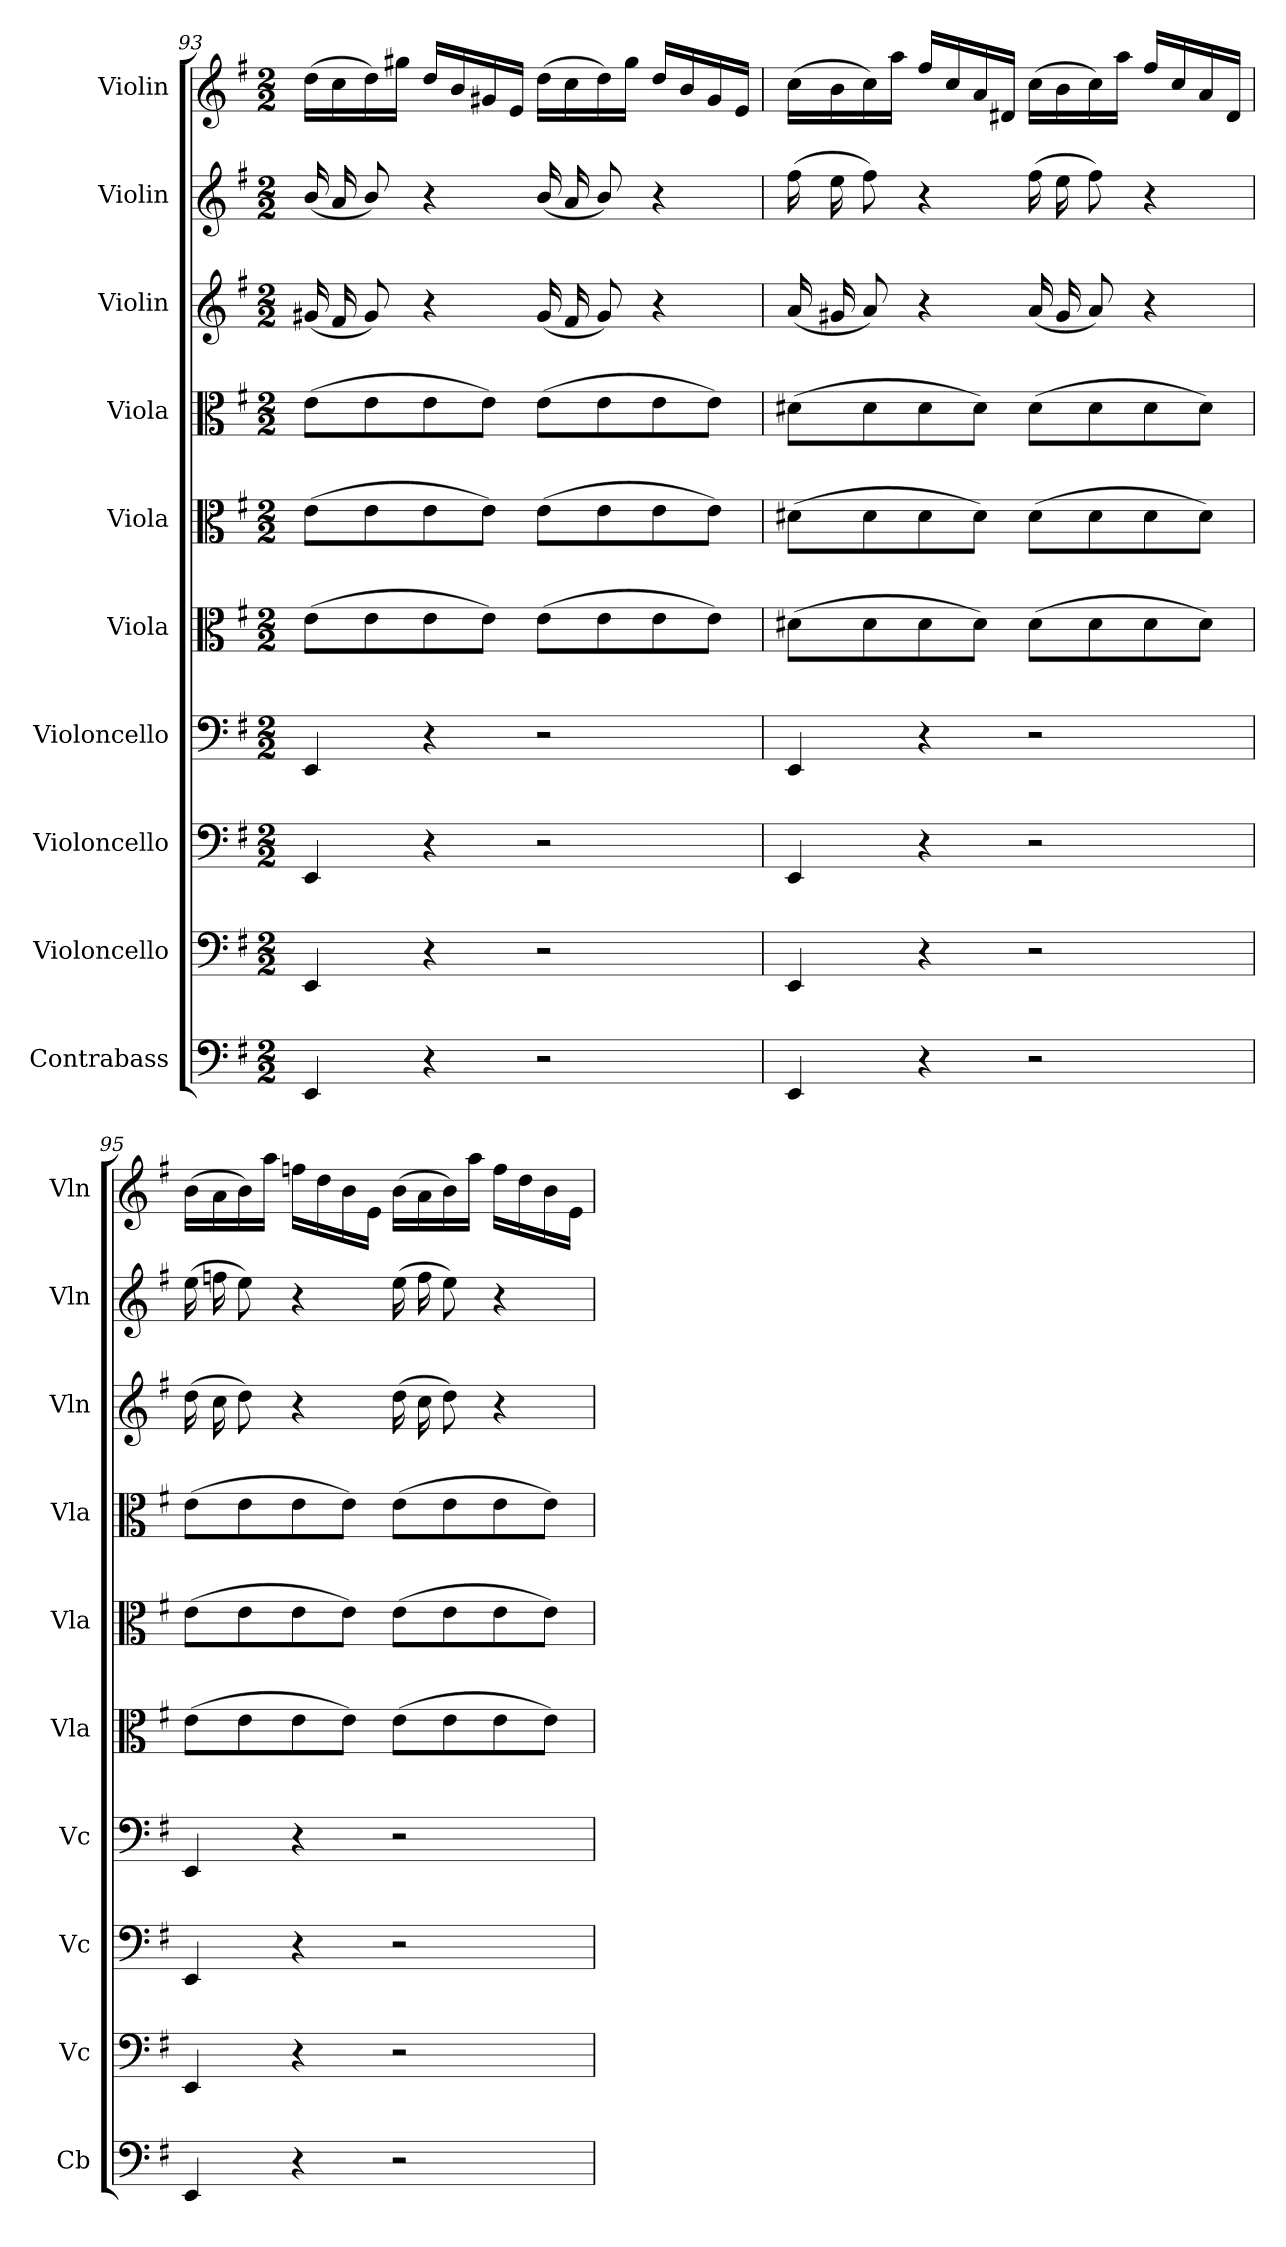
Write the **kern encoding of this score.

**kern	**kern	**kern	**kern	**kern	**kern	**kern	**kern	**kern	**kern
*part10	*part9	*part8	*part7	*part6	*part5	*part4	*part3	*part2	*part1
*staff10	*staff9	*staff8	*staff7	*staff6	*staff5	*staff4	*staff3	*staff2	*staff1
*I"Contrabass	*I"Violoncello	*I"Violoncello	*I"Violoncello	*I"Viola	*I"Viola	*I"Viola	*I"Violin	*I"Violin	*I"Violin
*I'Cb	*I'Vc	*I'Vc	*I'Vc	*I'Vla	*I'Vla	*I'Vla	*I'Vln	*I'Vln	*I'Vln
*clefF4	*clefF4	*clefF4	*clefF4	*clefC3	*clefC3	*clefC3	*clefG2	*clefG2	*clefG2
*k[f#]	*k[f#]	*k[f#]	*k[f#]	*k[f#]	*k[f#]	*k[f#]	*k[f#]	*k[f#]	*k[f#]
*G:	*G:	*G:	*G:	*G:	*G:	*G:	*G:	*G:	*G:
*M2/2	*M2/2	*M2/2	*M2/2	*M2/2	*M2/2	*M2/2	*M2/2	*M2/2	*M2/2
=93	=93	=93	=93	=93	=93	=93	=93	=93	=93
4EE/	4EE/	4EE/	4EE/	(8e\L	(8e\L	(8e\L	(16g#X/	(16b/	(16dd\LL
.	.	.	.	.	.	.	16f#/	16a/	16cc\
.	.	.	.	8e\	8e\	8e\	8g#/)	8b/)	16dd\)
.	.	.	.	.	.	.	.	.	16gg#X\JJ
4r	4r	4r	4r	8e\	8e\	8e\	4r	4r	16dd/LL
.	.	.	.	.	.	.	.	.	16b/
.	.	.	.	8e\J)	8e\J)	8e\J)	.	.	16g#X/
.	.	.	.	.	.	.	.	.	16e/JJ
2r	2r	2r	2r	(8e\L	(8e\L	(8e\L	(16g#/	(16b/	(16dd\LL
.	.	.	.	.	.	.	16f#/	16a/	16cc\
.	.	.	.	8e\	8e\	8e\	8g#/)	8b/)	16dd\)
.	.	.	.	.	.	.	.	.	16gg#\JJ
.	.	.	.	8e\	8e\	8e\	4r	4r	16dd/LL
.	.	.	.	.	.	.	.	.	16b/
.	.	.	.	8e\J)	8e\J)	8e\J)	.	.	16g#/
.	.	.	.	.	.	.	.	.	16e/JJ
=94	=94	=94	=94	=94	=94	=94	=94	=94	=94
4EE/	4EE/	4EE/	4EE/	(8d#X\L	(8d#X\L	(8d#X\L	(16a/	(16ff#\	(16cc\LL
.	.	.	.	.	.	.	16g#X/	16ee\	16b\
.	.	.	.	8d#\	8d#\	8d#\	8a/)	8ff#\)	16cc\)
.	.	.	.	.	.	.	.	.	16aa\JJ
4r	4r	4r	4r	8d#\	8d#\	8d#\	4r	4r	16ff#/LL
.	.	.	.	.	.	.	.	.	16cc/
.	.	.	.	8d#\J)	8d#\J)	8d#\J)	.	.	16a/
.	.	.	.	.	.	.	.	.	16d#X/JJ
2r	2r	2r	2r	(8d#\L	(8d#\L	(8d#\L	(16a/	(16ff#\	(16cc\LL
.	.	.	.	.	.	.	16g#/	16ee\	16b\
.	.	.	.	8d#\	8d#\	8d#\	8a/)	8ff#\)	16cc\)
.	.	.	.	.	.	.	.	.	16aa\JJ
.	.	.	.	8d#\	8d#\	8d#\	4r	4r	16ff#/LL
.	.	.	.	.	.	.	.	.	16cc/
.	.	.	.	8d#\J)	8d#\J)	8d#\J)	.	.	16a/
.	.	.	.	.	.	.	.	.	16d#/JJ
=95	=95	=95	=95	=95	=95	=95	=95	=95	=95
4EE/	4EE/	4EE/	4EE/	(8e\L	(8e\L	(8e\L	(16dd\	(16ee\	(16b\LL
.	.	.	.	.	.	.	16cc\	16ffn\	16a\
.	.	.	.	8e\	8e\	8e\	8dd\)	8ee\)	16b\)
.	.	.	.	.	.	.	.	.	16aa\JJ
4r	4r	4r	4r	8e\	8e\	8e\	4r	4r	16ffn\LL
.	.	.	.	.	.	.	.	.	16dd\
.	.	.	.	8e\J)	8e\J)	8e\J)	.	.	16b\
.	.	.	.	.	.	.	.	.	16e\JJ
2r	2r	2r	2r	(8e\L	(8e\L	(8e\L	(16dd\	(16ee\	(16b\LL
.	.	.	.	.	.	.	16cc\	16ff\	16a\
.	.	.	.	8e\	8e\	8e\	8dd\)	8ee\)	16b\)
.	.	.	.	.	.	.	.	.	16aa\JJ
.	.	.	.	8e\	8e\	8e\	4r	4r	16ff\LL
.	.	.	.	.	.	.	.	.	16dd\
.	.	.	.	8e\J)	8e\J)	8e\J)	.	.	16b\
.	.	.	.	.	.	.	.	.	16e\JJ
=	=	=	=	=	=	=	=	=	=
*-	*-	*-	*-	*-	*-	*-	*-	*-	*-
